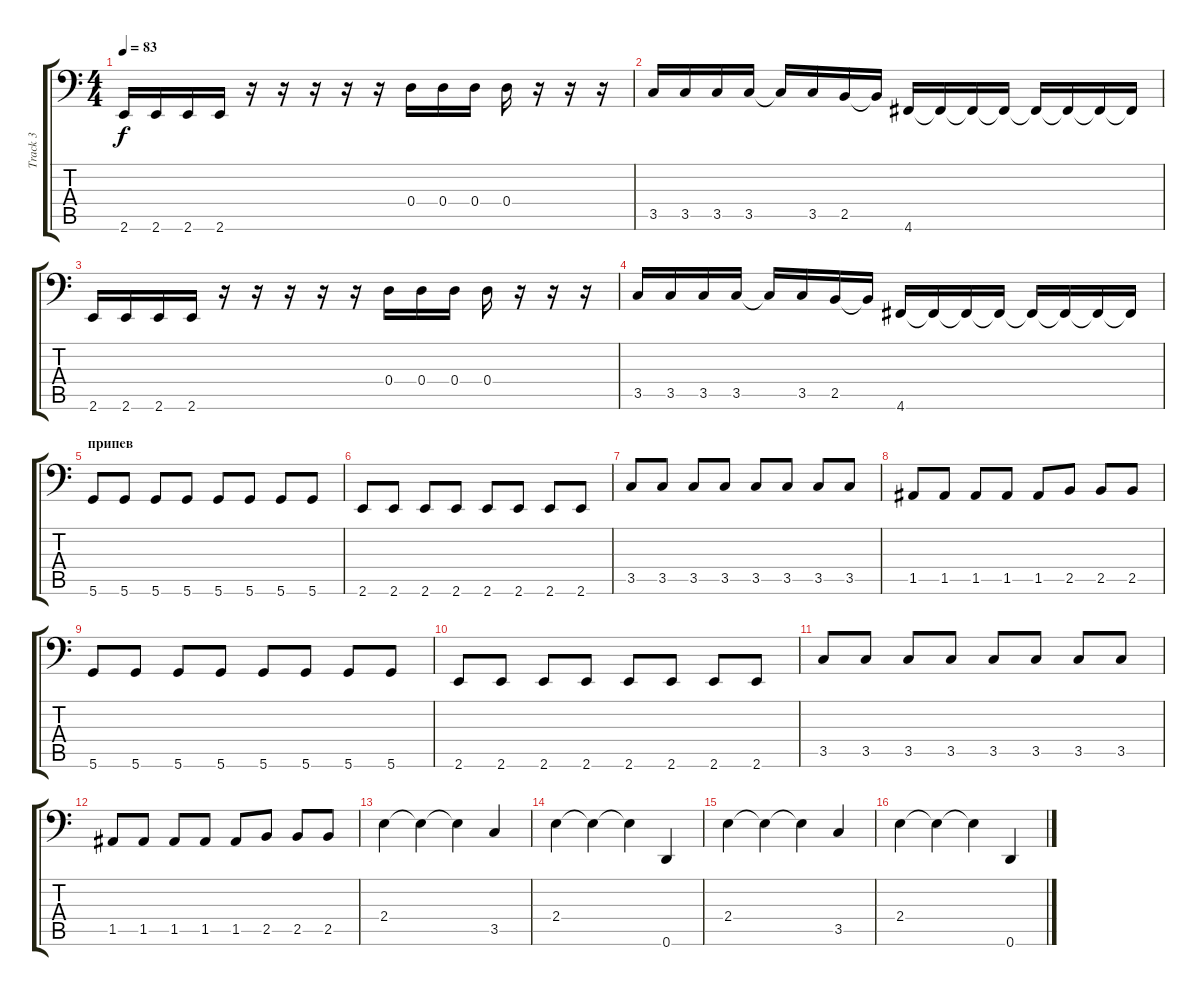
\track ("Track 3" "Track 3") {instrument electricbasspick}
\staff {score tabs}
\tuning (E3 B2 G2 D2 A1 D1) {hide}
\ts (4 4)
\tempo 83
\clef f4
\ks c
2.6.16{dy f} 2.6.16 2.6.16 2.6.16 r.16 r.16 r.16 r.16 r.16 0.4.16 0.4.16 0.4.16 0.4.16 r.16 r.16 r.16 |
3.5.16 3.5.16 3.5.16 3.5.16 3.5{t}.16 3.5.16 2.5.16 2.5{t}.16 4.6.16 4.6{t}.16 4.6{t}.16 4.6{t}.16 4.6{t}.16 4.6{t}.16 4.6{t}.16 4.6{t}.16 |
2.6.16 2.6.16 2.6.16 2.6.16 r.16 r.16 r.16 r.16 r.16 0.4.16 0.4.16 0.4.16 0.4.16 r.16 r.16 r.16 |
3.5.16 3.5.16 3.5.16 3.5.16 3.5{t}.16 3.5.16 2.5.16 2.5{t}.16 4.6.16 4.6{t}.16 4.6{t}.16 4.6{t}.16 4.6{t}.16 4.6{t}.16 4.6{t}.16 4.6{t}.16 |
\section ("" "припев")
5.6.8 5.6.8 5.6.8 5.6.8 5.6.8 5.6.8 5.6.8 5.6.8 |
2.6.8 2.6.8 2.6.8 2.6.8 2.6.8 2.6.8 2.6.8 2.6.8 |
3.5.8 3.5.8 3.5.8 3.5.8 3.5.8 3.5.8 3.5.8 3.5.8 |
1.5.8 1.5.8 1.5.8 1.5.8 1.5.8 2.5.8 2.5.8 2.5.8 |
5.6.8 5.6.8 5.6.8 5.6.8 5.6.8 5.6.8 5.6.8 5.6.8 |
2.6.8 2.6.8 2.6.8 2.6.8 2.6.8 2.6.8 2.6.8 2.6.8 |
3.5.8 3.5.8 3.5.8 3.5.8 3.5.8 3.5.8 3.5.8 3.5.8 |
1.5.8 1.5.8 1.5.8 1.5.8 1.5.8 2.5.8 2.5.8 2.5.8 |
2.4.4 2.4{t}.4 2.4{t}.4 3.5.4 |
2.4.4 2.4{t}.4 2.4{t}.4 0.6.4 |
2.4.4 2.4{t}.4 2.4{t}.4 3.5.4 |
2.4.4 2.4{t}.4 2.4{t}.4 0.6.4
